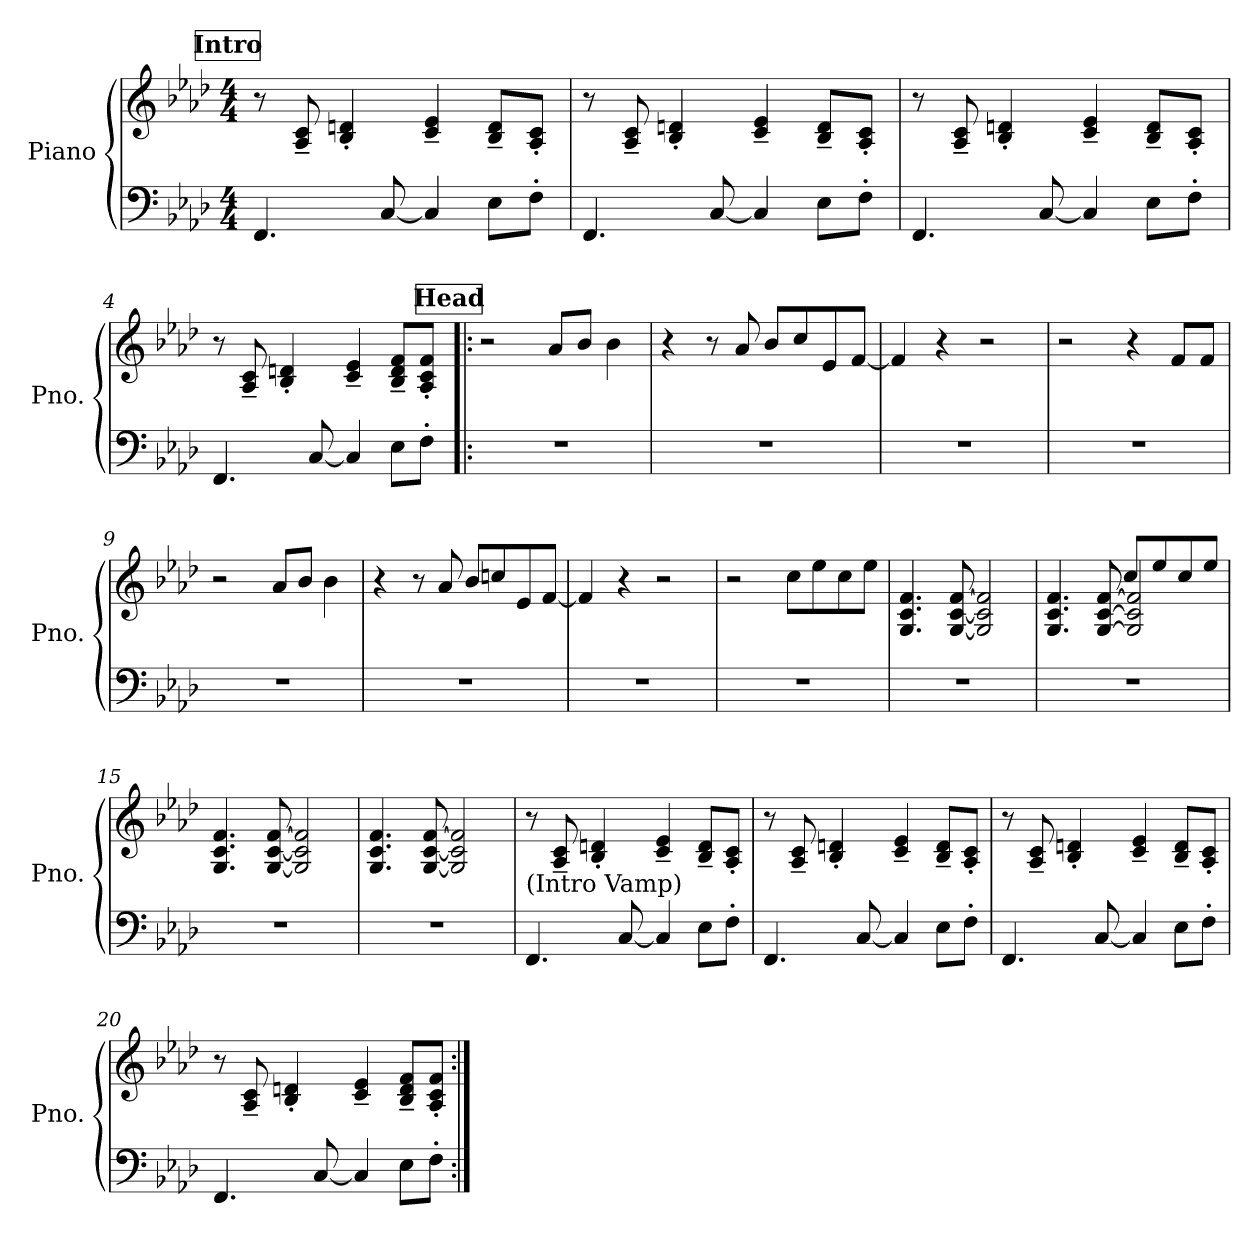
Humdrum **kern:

**kern	**kern
*part1	*part1
*staff2	*staff1
*I"Piano	*
*I'Pno.	*
*clefF4	*clefG2
*k[b-e-a-d-]	*k[b-e-a-d-]
*M4/4	*M4/4
!!LO:REH:place=s1:a:fs=14:t=Intro
=1	=1
4.FF/	8r
.	8A-/~ 8c/~
.	4B-/' 4dn/'
[8C/	.
4C/]	4c/~ 4e-/~
8E-\L	8B-/~ 8d/~L
8F'\J	8A-/' 8c/'J
=2	=2
4.FF/	8r
.	8A-/~ 8c/~
.	4B-/' 4dn/'
[8C/	.
4C/]	4c/~ 4e-/~
8E-\L	8B-/~ 8d/~L
8F'\J	8A-/' 8c/'J
=3	=3
4.FF/	8r
.	8A-/~ 8c/~
.	4B-/' 4dn/'
[8C/	.
4C/]	4c/~ 4e-/~
8E-\L	8B-/~ 8d/~L
8F'\J	8A-/' 8c/'J
=4	=4
4.FF/	8r
.	8A-/~ 8c/~
.	4B-/' 4dn/'
[8C/	.
4C/]	4c/~ 4e-/~
8E-\L	8B-/~ 8d/~ 8f/~L
8F'\J	8A-/' 8c/' 8f/'J
!!LO:LB:g=z
!!LO:REH:place=s1:a:fs=14:t=Head
=5!|:	=5!|:
1r	2r
.	8a-/L
.	8b-/J
.	4b-\
=6	=6
1r	4r
.	8r
.	8a-/
.	8b-/L
.	8cc/
.	8e-/
.	[8f/J
=7	=7
1r	4f/]
.	4r
.	2r
=8	=8
1r	2r
.	4r
.	8f/L
.	8f/J
!!LO:LB:g=z
=9	=9
1r	2r
.	8a-/L
.	8b-/J
.	4b-\
=10	=10
1r	4r
.	8r
.	8a-/
.	8b-/L
.	8ccn/
.	8e-/
.	[8f/J
=11	=11
1r	4f/]
.	4r
.	2r
=12	=12
1r	2r
.	8cc\L
.	8ee-\
.	8cc\
.	8ee-\J
!!LO:LB:g=z
=13	=13
1r	4.G/ 4.c/ 4.f/
.	[8G/ [8c/ [8f/
.	2G/] 2c/] 2f/]
=14	=14
*	*^
1r	4.G/ 4.c/ 4.f/	2ryy
.	[8G/ [8c/ [8f/	.
.	2G/] 2c/] 2f/]	8cc/L
.	.	8ee-/
.	.	8cc/
.	.	8ee-/J
*	*v	*v
=15	=15
1r	4.G/ 4.c/ 4.f/
.	[8G/ [8c/ [8f/
.	2G/] 2c/] 2f/]
=16	=16
1r	4.G/ 4.c/ 4.f/
.	[8G/ [8c/ [8f/
.	2G/] 2c/] 2f/]
!!LO:LB:g=z
=17	=17
!	!LO:TX:b:t=(Intro Vamp)
4.FF/	8r
.	8A-/~ 8c/~
.	4B-/' 4dn/'
[8C/	.
4C/]	4c/~ 4e-/~
8E-\L	8B-/~ 8d/~L
8F'\J	8A-/' 8c/'J
=18	=18
4.FF/	8r
.	8A-/~ 8c/~
.	4B-/' 4dn/'
[8C/	.
4C/]	4c/~ 4e-/~
8E-\L	8B-/~ 8d/~L
8F'\J	8A-/' 8c/'J
=19	=19
4.FF/	8r
.	8A-/~ 8c/~
.	4B-/' 4dn/'
[8C/	.
4C/]	4c/~ 4e-/~
8E-\L	8B-/~ 8d/~L
8F'\J	8A-/' 8c/'J
=20	=20
4.FF/	8r
.	8A-/~ 8c/~
.	4B-/' 4dn/'
[8C/	.
4C/]	4c/~ 4e-/~
8E-\L	8B-/~ 8d/~ 8f/~L
8F'\J	8A-/' 8c/' 8f/'J
=:|!	=:|!
*-	*-
